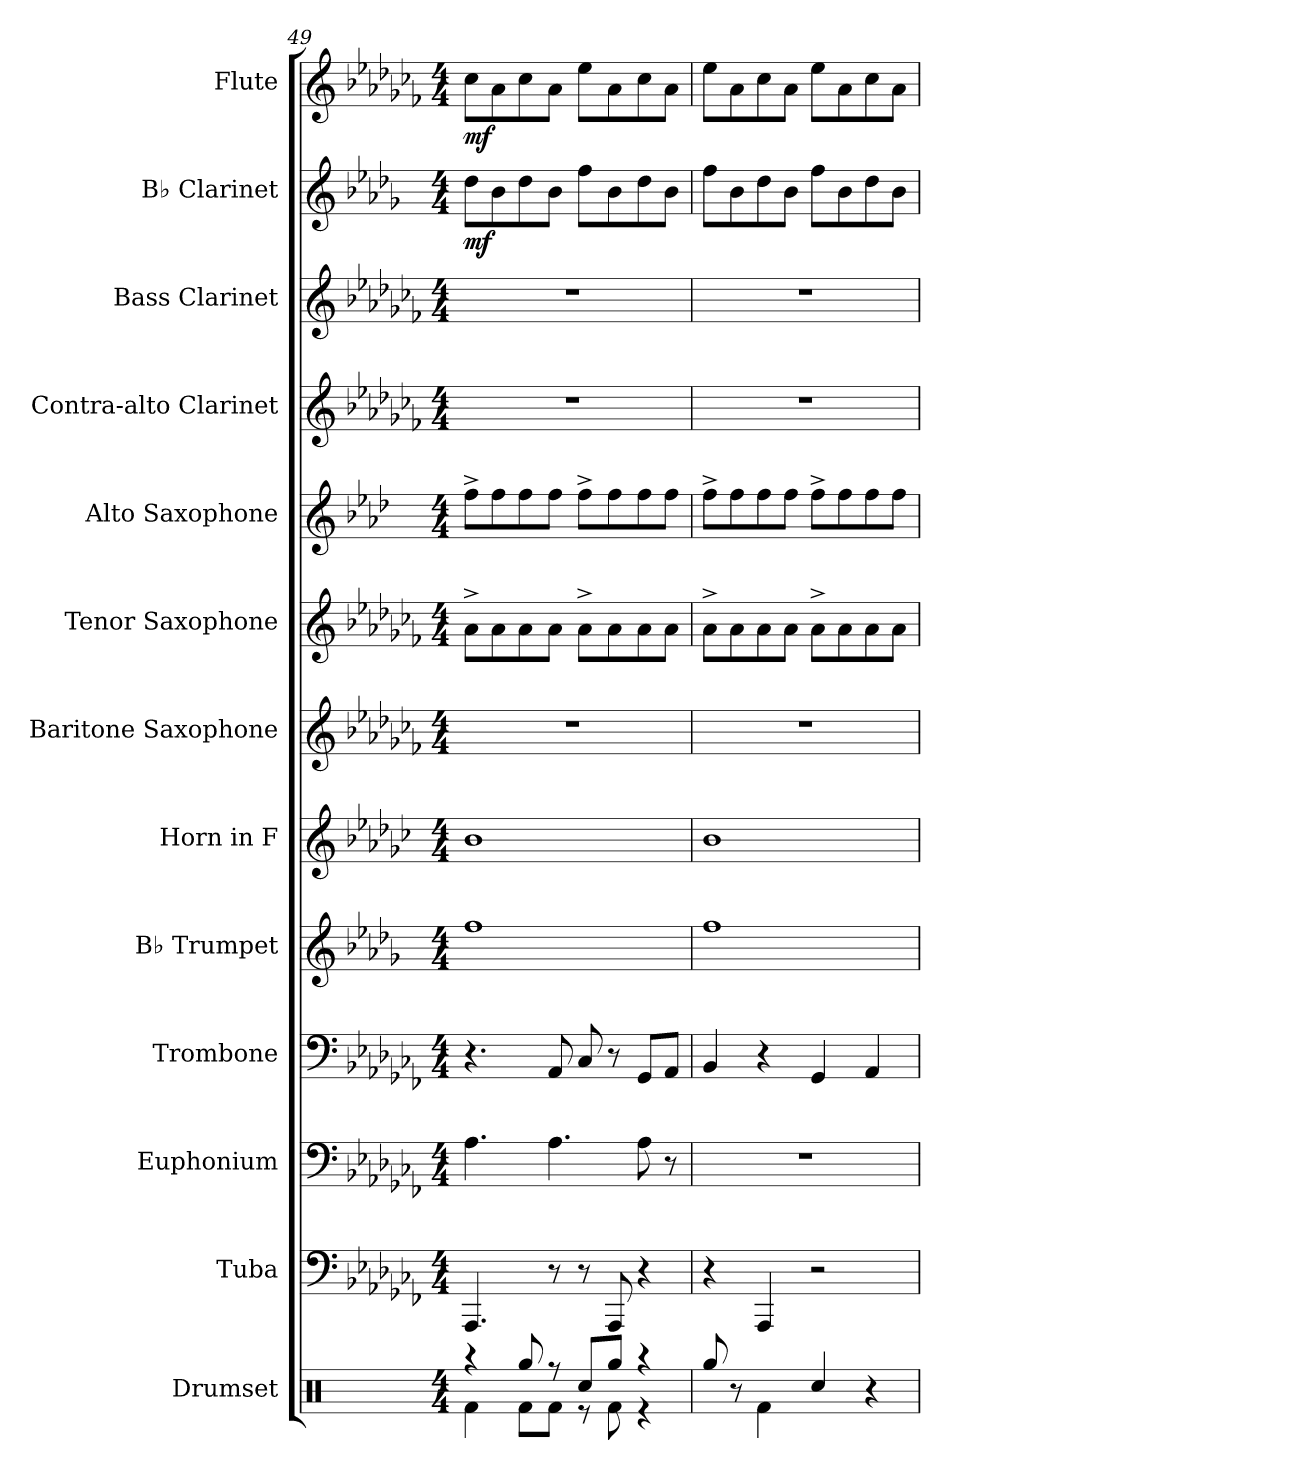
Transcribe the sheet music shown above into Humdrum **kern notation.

**kern	**kern	**kern	**kern	**kern	**kern	**kern	**kern	**kern	**kern	**kern	**kern	**dynam	**kern	**dynam
*part13	*part12	*part11	*part10	*part9	*part8	*part7	*part6	*part5	*part4	*part3	*part2	*part2	*part1	*part1
*staff13	*staff12	*staff11	*staff10	*staff9	*staff8	*staff7	*staff6	*staff5	*staff4	*staff3	*staff2	*staff2	*staff1	*staff1
*I"Drumset	*I"Tuba	*I"Euphonium	*I"Trombone	*I"B♭ Trumpet	*I"Horn in F	*I"Baritone Saxophone	*I"Tenor Saxophone	*I"Alto Saxophone	*I"Contra-alto Clarinet	*I"Bass Clarinet	*I"B♭ Clarinet	*	*I"Flute	*
*I'Drs.	*I'Tba.	*I'Euph.	*I'Tbn.	*I'B♭ Tpt.	*	*I'Bar. Sax.	*I'T. Sax.	*I'A. Sax.	*I'C-a. Cl.	*I'B. Cl.	*I'B♭ Cl.	*	*I'Fl.	*
*clefX	*clefF4	*clefF4	*clefF4	*clefG2	*clefG2	*clefG2	*clefG2	*clefG2	*clefG2	*clefG2	*clefG2	*	*clefG2	*
*	*	*	*	*ITrd1c2	*ITrd4c7	*ITrd12c21	*ITrd8c14	*ITrd5c9	*ITrd12c21	*ITrd8c14	*ITrd1c2	*	*	*
*k[]	*k[b-e-a-d-g-c-f-]	*k[b-e-a-d-g-c-f-]	*k[b-e-a-d-g-c-f-]	*k[b-e-a-d-g-c-f-]	*k[b-e-a-d-g-c-f-]	*k[b-e-a-d-g-c-f-]	*k[b-e-a-d-g-c-f-]	*k[b-e-a-d-g-c-f-]	*k[b-e-a-d-g-c-f-]	*k[b-e-a-d-g-c-f-]	*k[b-e-a-d-g-c-f-]	*	*k[b-e-a-d-g-c-f-]	*
*M4/4	*M4/4	*M4/4	*M4/4	*M4/4	*M4/4	*M4/4	*M4/4	*M4/4	*M4/4	*M4/4	*M4/4	*	*M4/4	*
=49	=49	=49	=49	=49	=49	=49	=49	=49	=49	=49	=49	=49	=49	=49
*^	*	*	*	*	*	*	*	*	*	*	*	*	*	*
!	!	!	!	!	!	!	!	!	!	!	!	!	!LO:DY:b	!	!LO:DY:b
4r	4Rf\	4.AAA-/	4.A-\	4.r	1ee-	1e-	1r	8A-^\L	8a-^\L	1r	1r	8cc-\L	mf	8cc-\L	mf
.	.	.	.	.	.	.	.	8A-\	8a-\	.	.	8a-\	.	8a-\	.
8Rgg/	8Rf\L	.	.	.	.	.	.	8A-\	8a-\	.	.	8cc-\	.	8cc-\	.
8r	8Rf\J	8r	4.A-\	8AA-/	.	.	.	8A-\J	8a-\J	.	.	8a-\J	.	8a-\J	.
8Rcc/L	8r	8r	.	8C-/	.	.	.	8A-^\L	8a-^\L	.	.	8ee-\L	.	8ee-\L	.
8Rgg/J	8Rf\	8AAA-/	.	8r	.	.	.	8A-\	8a-\	.	.	8a-\	.	8a-\	.
4r	4r	4r	8A-\	8GG-/L	.	.	.	8A-\	8a-\	.	.	8cc-\	.	8cc-\	.
.	.	.	8r	8AA-/J	.	.	.	8A-\J	8a-\J	.	.	8a-\J	.	8a-\J	.
*v	*v	*	*	*	*	*	*	*	*	*	*	*	*	*	*
=50	=50	=50	=50	=50	=50	=50	=50	=50	=50	=50	=50	=50	=50	=50
8Rgg/	4r	1r	4BB-/	1ee-	1e-	1r	8A-^\L	8a-^\L	1r	1r	8ee-\L	.	8ee-\L	.
8r	.	.	.	.	.	.	8A-\	8a-\	.	.	8a-\	.	8a-\	.
4Rf\	4AAA-/	.	4r	.	.	.	8A-\	8a-\	.	.	8cc-\	.	8cc-\	.
.	.	.	.	.	.	.	8A-\J	8a-\J	.	.	8a-\J	.	8a-\J	.
4Rcc/	2r	.	4GG-/	.	.	.	8A-^\L	8a-^\L	.	.	8ee-\L	.	8ee-\L	.
.	.	.	.	.	.	.	8A-\	8a-\	.	.	8a-\	.	8a-\	.
4r	.	.	4AA-/	.	.	.	8A-\	8a-\	.	.	8cc-\	.	8cc-\	.
.	.	.	.	.	.	.	8A-\J	8a-\J	.	.	8a-\J	.	8a-\J	.
=	=	=	=	=	=	=	=	=	=	=	=	=	=	=
*-	*-	*-	*-	*-	*-	*-	*-	*-	*-	*-	*-	*-	*-	*-
